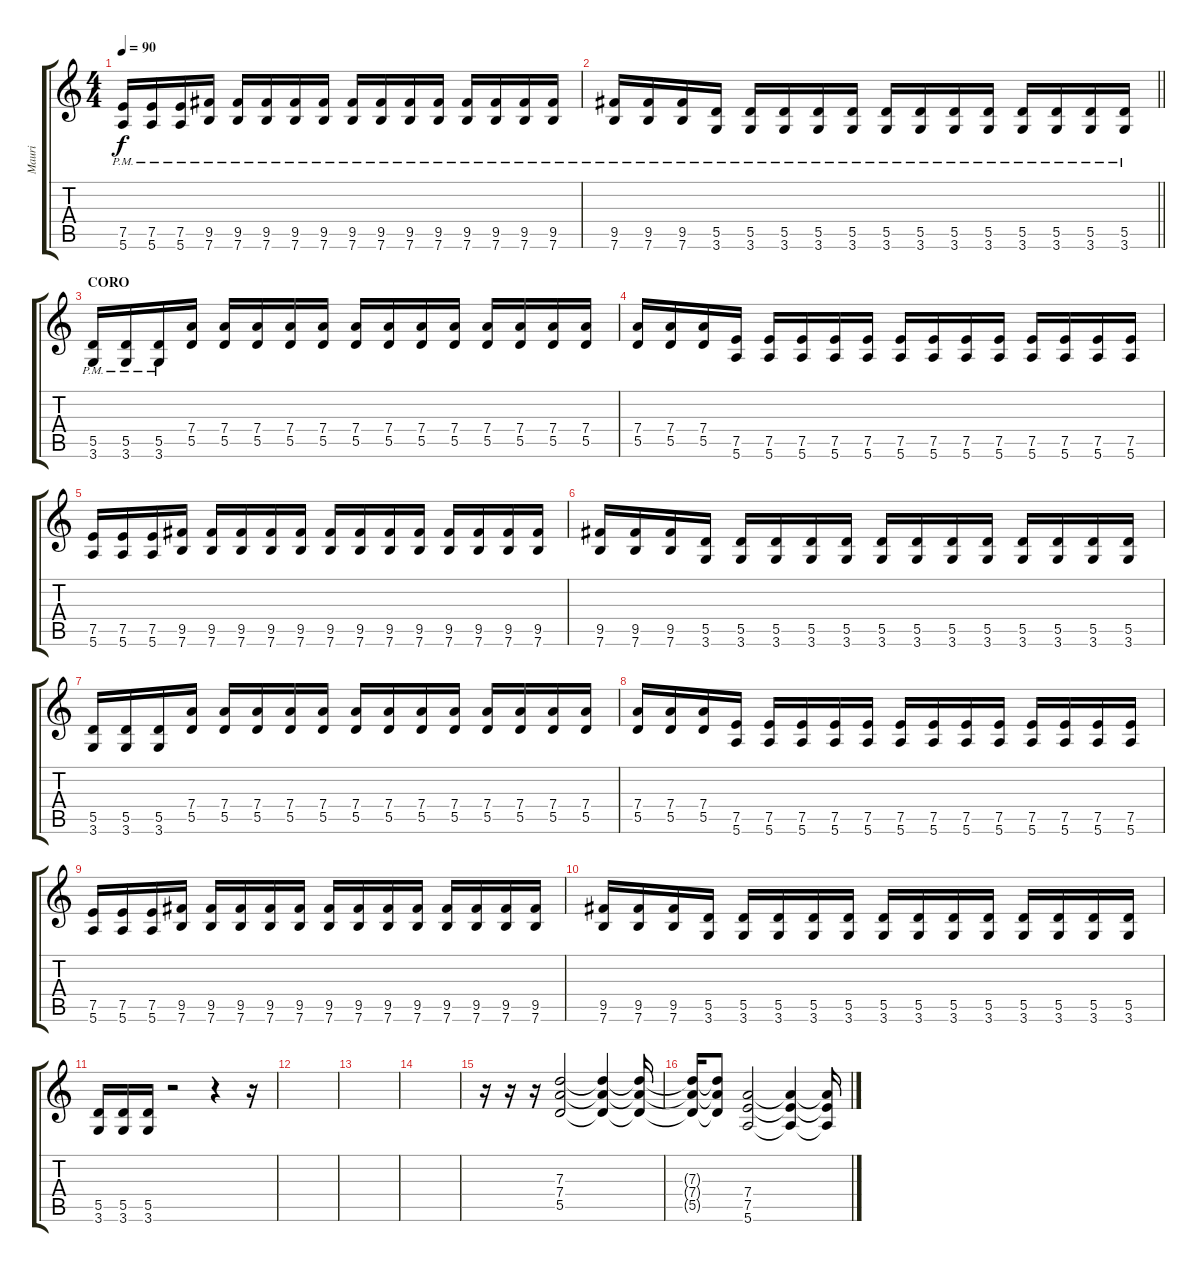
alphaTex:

\track ("Mauri" "Mauri") {instrument distortionguitar}
\staff {score tabs}
\tuning (E4 B3 G3 D3 A2 E2) {hide}
\ts (4 4)
\tempo 90
\clef g2
\ks c
(7.5{pm} 5.6{pm}).16{dy f} (7.5{pm} 5.6{pm}).16 (7.5{pm} 5.6{pm}).16 (9.5{pm} 7.6{pm}).16 (9.5{pm} 7.6{pm}).16 (9.5{pm} 7.6{pm}).16 (9.5{pm} 7.6{pm}).16 (9.5{pm} 7.6{pm}).16 (9.5{pm} 7.6{pm}).16 (9.5{pm} 7.6{pm}).16 (9.5{pm} 7.6{pm}).16 (9.5{pm} 7.6{pm}).16 (9.5{pm} 7.6{pm}).16 (9.5{pm} 7.6{pm}).16 (9.5{pm} 7.6{pm}).16 (9.5{pm} 7.6{pm}).16 |
\barLineRight lightlight
(9.5{pm} 7.6{pm}).16 (9.5{pm} 7.6{pm}).16 (9.5{pm} 7.6{pm}).16 (5.5{pm} 3.6{pm}).16 (5.5{pm} 3.6{pm}).16 (5.5{pm} 3.6{pm}).16 (5.5{pm} 3.6{pm}).16 (5.5{pm} 3.6{pm}).16 (5.5{pm} 3.6{pm}).16 (5.5{pm} 3.6{pm}).16 (5.5{pm} 3.6{pm}).16 (5.5{pm} 3.6{pm}).16 (5.5{pm} 3.6{pm}).16 (5.5{pm} 3.6{pm}).16 (5.5{pm} 3.6{pm}).16 (5.5{pm} 3.6{pm}).16 |
\section ("" "CORO")
(5.5{pm} 3.6{pm}).16 (5.5{pm} 3.6{pm}).16 (5.5{pm} 3.6{pm}).16 (7.4 5.5).16 (7.4 5.5).16 (7.4 5.5).16 (7.4 5.5).16 (7.4 5.5).16 (7.4 5.5).16 (7.4 5.5).16 (7.4 5.5).16 (7.4 5.5).16 (7.4 5.5).16 (7.4 5.5).16 (7.4 5.5).16 (7.4 5.5).16 |
(7.4 5.5).16 (7.4 5.5).16 (7.4 5.5).16 (7.5 5.6).16 (7.5 5.6).16 (7.5 5.6).16 (7.5 5.6).16 (7.5 5.6).16 (7.5 5.6).16 (7.5 5.6).16 (7.5 5.6).16 (7.5 5.6).16 (7.5 5.6).16 (7.5 5.6).16 (7.5 5.6).16 (7.5 5.6).16 |
(7.5 5.6).16 (7.5 5.6).16 (7.5 5.6).16 (9.5 7.6).16 (9.5 7.6).16 (9.5 7.6).16 (9.5 7.6).16 (9.5 7.6).16 (9.5 7.6).16 (9.5 7.6).16 (9.5 7.6).16 (9.5 7.6).16 (9.5 7.6).16 (9.5 7.6).16 (9.5 7.6).16 (9.5 7.6).16 |
(9.5 7.6).16 (9.5 7.6).16 (9.5 7.6).16 (5.5 3.6).16 (5.5 3.6).16 (5.5 3.6).16 (5.5 3.6).16 (5.5 3.6).16 (5.5 3.6).16 (5.5 3.6).16 (5.5 3.6).16 (5.5 3.6).16 (5.5 3.6).16 (5.5 3.6).16 (5.5 3.6).16 (5.5 3.6).16 |
(5.5 3.6).16 (5.5 3.6).16 (5.5 3.6).16 (7.4 5.5).16 (7.4 5.5).16 (7.4 5.5).16 (7.4 5.5).16 (7.4 5.5).16 (7.4 5.5).16 (7.4 5.5).16 (7.4 5.5).16 (7.4 5.5).16 (7.4 5.5).16 (7.4 5.5).16 (7.4 5.5).16 (7.4 5.5).16 |
(7.4 5.5).16 (7.4 5.5).16 (7.4 5.5).16 (7.5 5.6).16 (7.5 5.6).16 (7.5 5.6).16 (7.5 5.6).16 (7.5 5.6).16 (7.5 5.6).16 (7.5 5.6).16 (7.5 5.6).16 (7.5 5.6).16 (7.5 5.6).16 (7.5 5.6).16 (7.5 5.6).16 (7.5 5.6).16 |
(7.5 5.6).16 (7.5 5.6).16 (7.5 5.6).16 (9.5 7.6).16 (9.5 7.6).16 (9.5 7.6).16 (9.5 7.6).16 (9.5 7.6).16 (9.5 7.6).16 (9.5 7.6).16 (9.5 7.6).16 (9.5 7.6).16 (9.5 7.6).16 (9.5 7.6).16 (9.5 7.6).16 (9.5 7.6).16 |
(9.5 7.6).16 (9.5 7.6).16 (9.5 7.6).16 (5.5 3.6).16 (5.5 3.6).16 (5.5 3.6).16 (5.5 3.6).16 (5.5 3.6).16 (5.5 3.6).16 (5.5 3.6).16 (5.5 3.6).16 (5.5 3.6).16 (5.5 3.6).16 (5.5 3.6).16 (5.5 3.6).16 (5.5 3.6).16 |
(5.5 3.6).16 (5.5 3.6).16 (5.5 3.6).16 r.2 r.4 r.16 |
|
|
|
r.16 r.16 r.16 (7.3 7.4 5.5).2 (7.3{t} 7.4{t} 5.5{t}).4 (7.3{t} 7.4{t} 5.5{t}).16 |
(7.3{t} 7.4{t} 5.5{t}).16 (7.3{t} 7.4{t} 5.5{t}).8 (7.4 7.5 5.6).2 (7.4{t} 7.5{t} 5.6{t}).4 (7.4{t} 7.5{t} 5.6{t}).16
